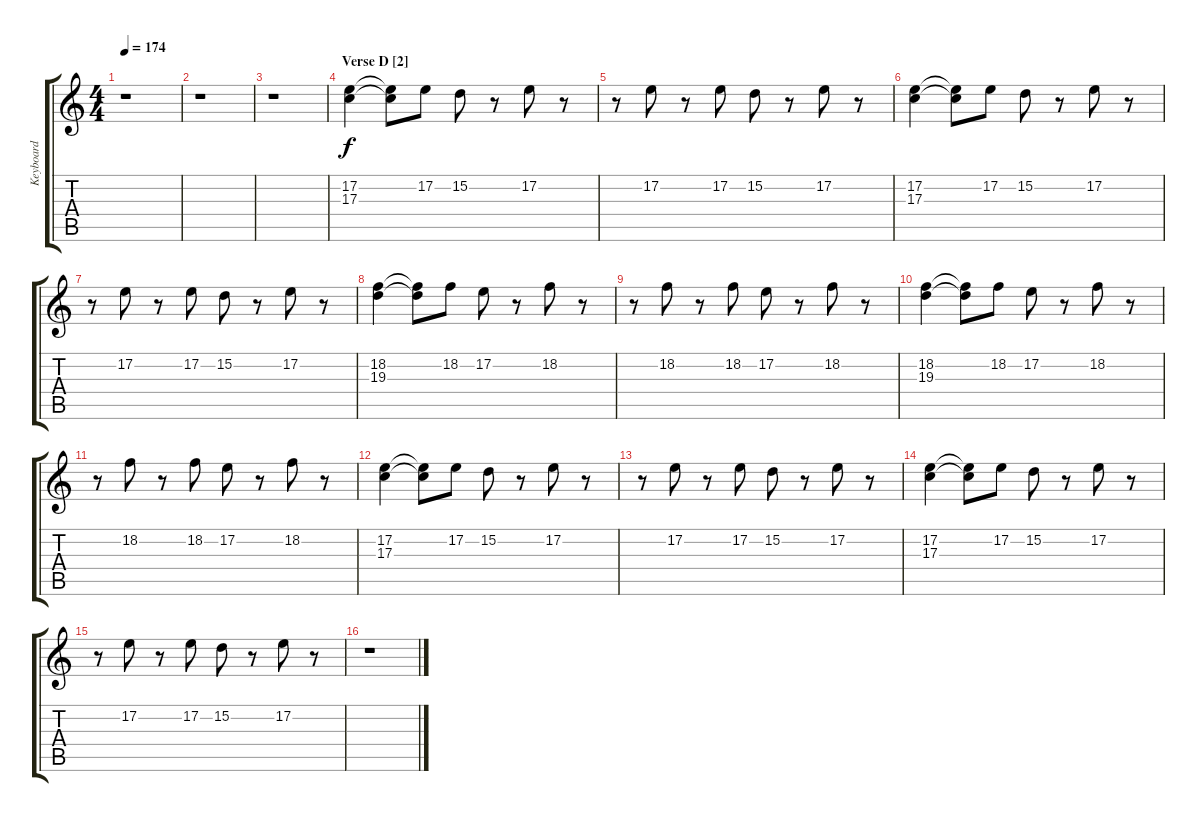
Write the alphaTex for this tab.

\track ("Keyboard" "Keyboard") {instrument brasssection}
\staff {score tabs}
\tuning (E4 B3 G3 D3 A2 E2) {hide}
\ts (4 4)
\tempo 174
\clef g2
\ks c
r.1{dy f} |
r.1 |
r.1 |
\section ("" "Verse D [2]")
(17.2 17.3).4 (17.2{t} 17.3{t}).8 17.2.8 15.2.8 r.8 17.2.8 r.8 |
r.8 17.2.8 r.8 17.2.8 15.2.8 r.8 17.2.8 r.8 |
(17.2 17.3).4 (17.2{t} 17.3{t}).8 17.2.8 15.2.8 r.8 17.2.8 r.8 |
r.8 17.2.8 r.8 17.2.8 15.2.8 r.8 17.2.8 r.8 |
(18.2 19.3).4 (18.2{t} 19.3{t}).8 18.2.8 17.2.8 r.8 18.2.8 r.8 |
r.8 18.2.8 r.8 18.2.8 17.2.8 r.8 18.2.8 r.8 |
(18.2 19.3).4 (18.2{t} 19.3{t}).8 18.2.8 17.2.8 r.8 18.2.8 r.8 |
r.8 18.2.8 r.8 18.2.8 17.2.8 r.8 18.2.8 r.8 |
(17.2 17.3).4 (17.2{t} 17.3{t}).8 17.2.8 15.2.8 r.8 17.2.8 r.8 |
r.8 17.2.8 r.8 17.2.8 15.2.8 r.8 17.2.8 r.8 |
(17.2 17.3).4 (17.2{t} 17.3{t}).8 17.2.8 15.2.8 r.8 17.2.8 r.8 |
r.8 17.2.8 r.8 17.2.8 15.2.8 r.8 17.2.8 r.8 |
r.1
